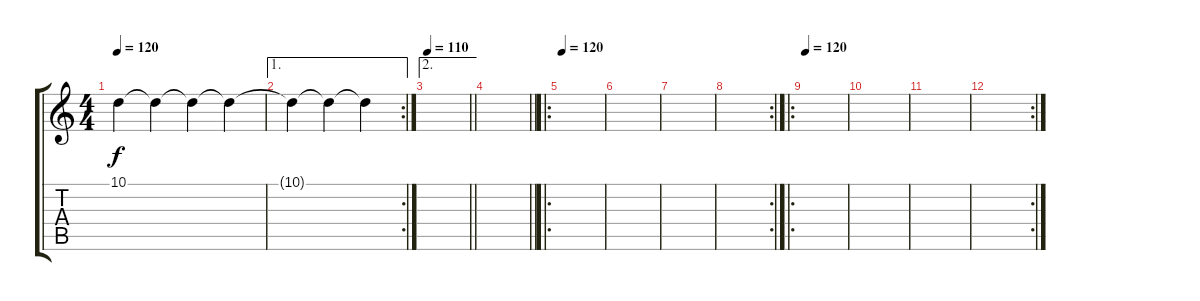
\track (" " " ") {instrument stringensemble1}
\staff {score tabs}
\tuning (E4 B3 G3 D3 A2 E2) {hide}
\ts (4 4)
\tempo 120
\clef g2
\ks c
10.1{t}.4{dy f} 10.1{t}.4 10.1{t}.4 10.1{t}.4 |
\ae 1
\rc 2
10.1{t}.4 10.1{t}.4 10.1{t}.4 |
\ae 2
\tempo 110
\barLineRight lightlight
|
\barLineRight lightlight
|
\ro
\tempo 120
|
|
|
\rc 2
|
\ro
\tempo 120
|
|
|
\rc 2
